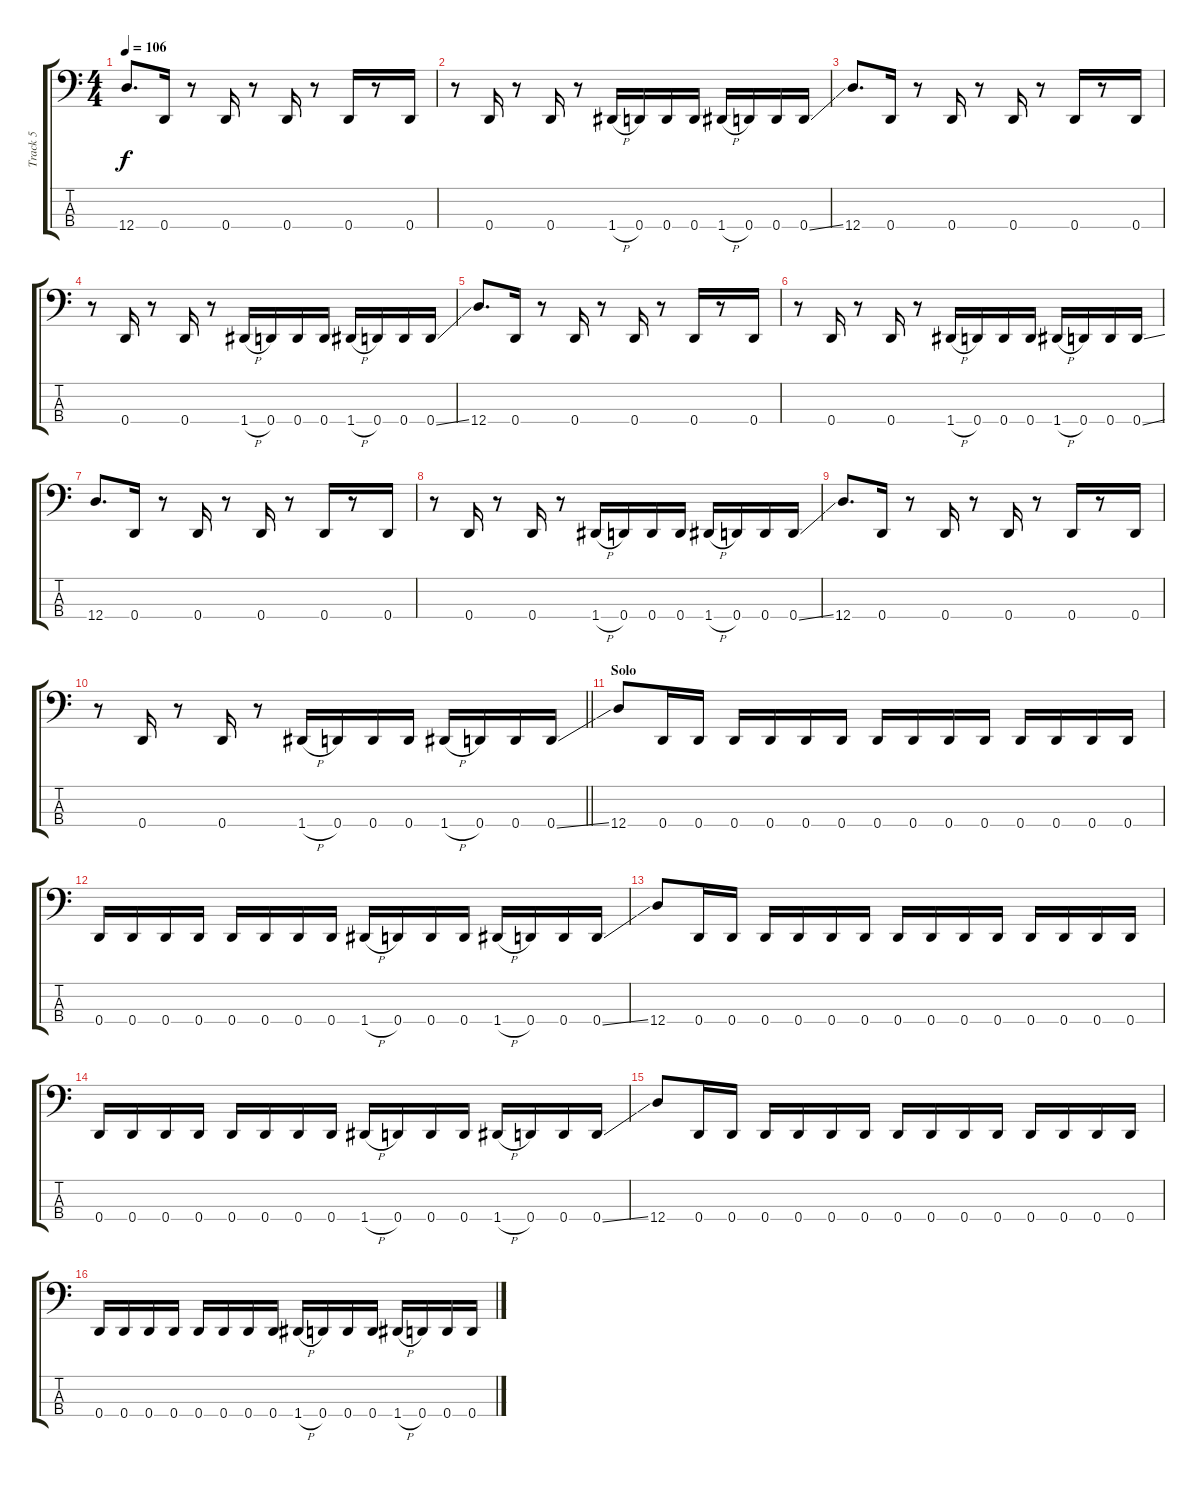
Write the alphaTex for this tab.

\track ("Track 5" "Track 5") {instrument electricbassfinger}
\staff {score tabs}
\tuning (G2 D2 A1 D1) {hide}
\ts (4 4)
\tempo 106
\clef f4
\ks c
12.4.8{d dy f} 0.4.16 r.8 0.4.16 r.8 0.4.16 r.8 0.4.16 r.8 0.4.16 |
r.8 0.4.16 r.8 0.4.16 r.8 1.4{h}.16 0.4.16 0.4.16 0.4.16 1.4{h}.16 0.4.16 0.4.16 0.4{ss}.16 |
12.4.8{d} 0.4.16 r.8 0.4.16 r.8 0.4.16 r.8 0.4.16 r.8 0.4.16 |
r.8 0.4.16 r.8 0.4.16 r.8 1.4{h}.16 0.4.16 0.4.16 0.4.16 1.4{h}.16 0.4.16 0.4.16 0.4{ss}.16 |
12.4.8{d} 0.4.16 r.8 0.4.16 r.8 0.4.16 r.8 0.4.16 r.8 0.4.16 |
r.8 0.4.16 r.8 0.4.16 r.8 1.4{h}.16 0.4.16 0.4.16 0.4.16 1.4{h}.16 0.4.16 0.4.16 0.4{ss}.16 |
12.4.8{d} 0.4.16 r.8 0.4.16 r.8 0.4.16 r.8 0.4.16 r.8 0.4.16 |
r.8 0.4.16 r.8 0.4.16 r.8 1.4{h}.16 0.4.16 0.4.16 0.4.16 1.4{h}.16 0.4.16 0.4.16 0.4{ss}.16 |
12.4.8{d} 0.4.16 r.8 0.4.16 r.8 0.4.16 r.8 0.4.16 r.8 0.4.16 |
\barLineRight lightlight
r.8 0.4.16 r.8 0.4.16 r.8 1.4{h}.16 0.4.16 0.4.16 0.4.16 1.4{h}.16 0.4.16 0.4.16 0.4{ss}.16 |
\section ("" "Solo")
12.4.8 0.4.16 0.4.16 0.4.16 0.4.16 0.4.16 0.4.16 0.4.16 0.4.16 0.4.16 0.4.16 0.4.16 0.4.16 0.4.16 0.4.16 |
0.4.16 0.4.16 0.4.16 0.4.16 0.4.16 0.4.16 0.4.16 0.4.16 1.4{h}.16 0.4.16 0.4.16 0.4.16 1.4{h}.16 0.4.16 0.4.16 0.4{ss}.16 |
12.4.8 0.4.16 0.4.16 0.4.16 0.4.16 0.4.16 0.4.16 0.4.16 0.4.16 0.4.16 0.4.16 0.4.16 0.4.16 0.4.16 0.4.16 |
0.4.16 0.4.16 0.4.16 0.4.16 0.4.16 0.4.16 0.4.16 0.4.16 1.4{h}.16 0.4.16 0.4.16 0.4.16 1.4{h}.16 0.4.16 0.4.16 0.4{ss}.16 |
12.4.8 0.4.16 0.4.16 0.4.16 0.4.16 0.4.16 0.4.16 0.4.16 0.4.16 0.4.16 0.4.16 0.4.16 0.4.16 0.4.16 0.4.16 |
0.4.16 0.4.16 0.4.16 0.4.16 0.4.16 0.4.16 0.4.16 0.4.16 1.4{h}.16 0.4.16 0.4.16 0.4.16 1.4{h}.16 0.4.16 0.4.16 0.4{ss}.16
